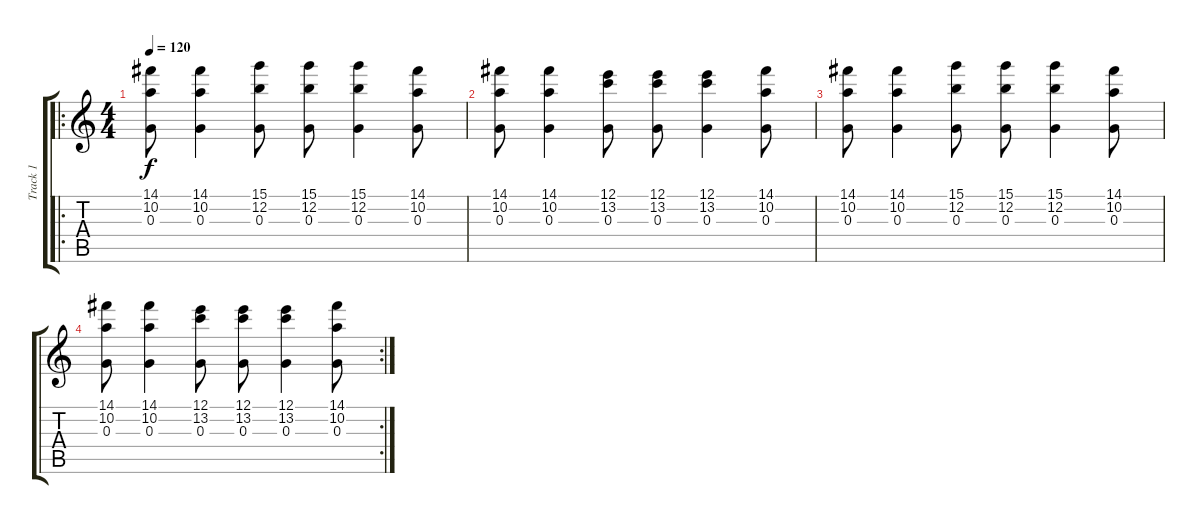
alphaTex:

\track ("Track 1" "Track 1") {instrument acousticguitarnylon}
\staff {score tabs}
\tuning (E4 B3 G3 D3 A2 E2) {hide}
\ro
\ts (4 4)
\tempo 120
\clef g2
\ks c
(14.1 10.2 0.3).8{dy f} (14.1 10.2 0.3).4 (15.1 12.2 0.3).8 (15.1 12.2 0.3).8 (15.1 12.2 0.3).4 (14.1 10.2 0.3).8 |
(14.1 10.2 0.3).8 (14.1 10.2 0.3).4 (12.1 13.2 0.3).8 (12.1 13.2 0.3).8 (12.1 13.2 0.3).4 (14.1 10.2 0.3).8 |
(14.1 10.2 0.3).8 (14.1 10.2 0.3).4 (15.1 12.2 0.3).8 (15.1 12.2 0.3).8 (15.1 12.2 0.3).4 (14.1 10.2 0.3).8 |
\rc 2
(14.1 10.2 0.3).8 (14.1 10.2 0.3).4 (12.1 13.2 0.3).8 (12.1 13.2 0.3).8 (12.1 13.2 0.3).4 (14.1 10.2 0.3).8
